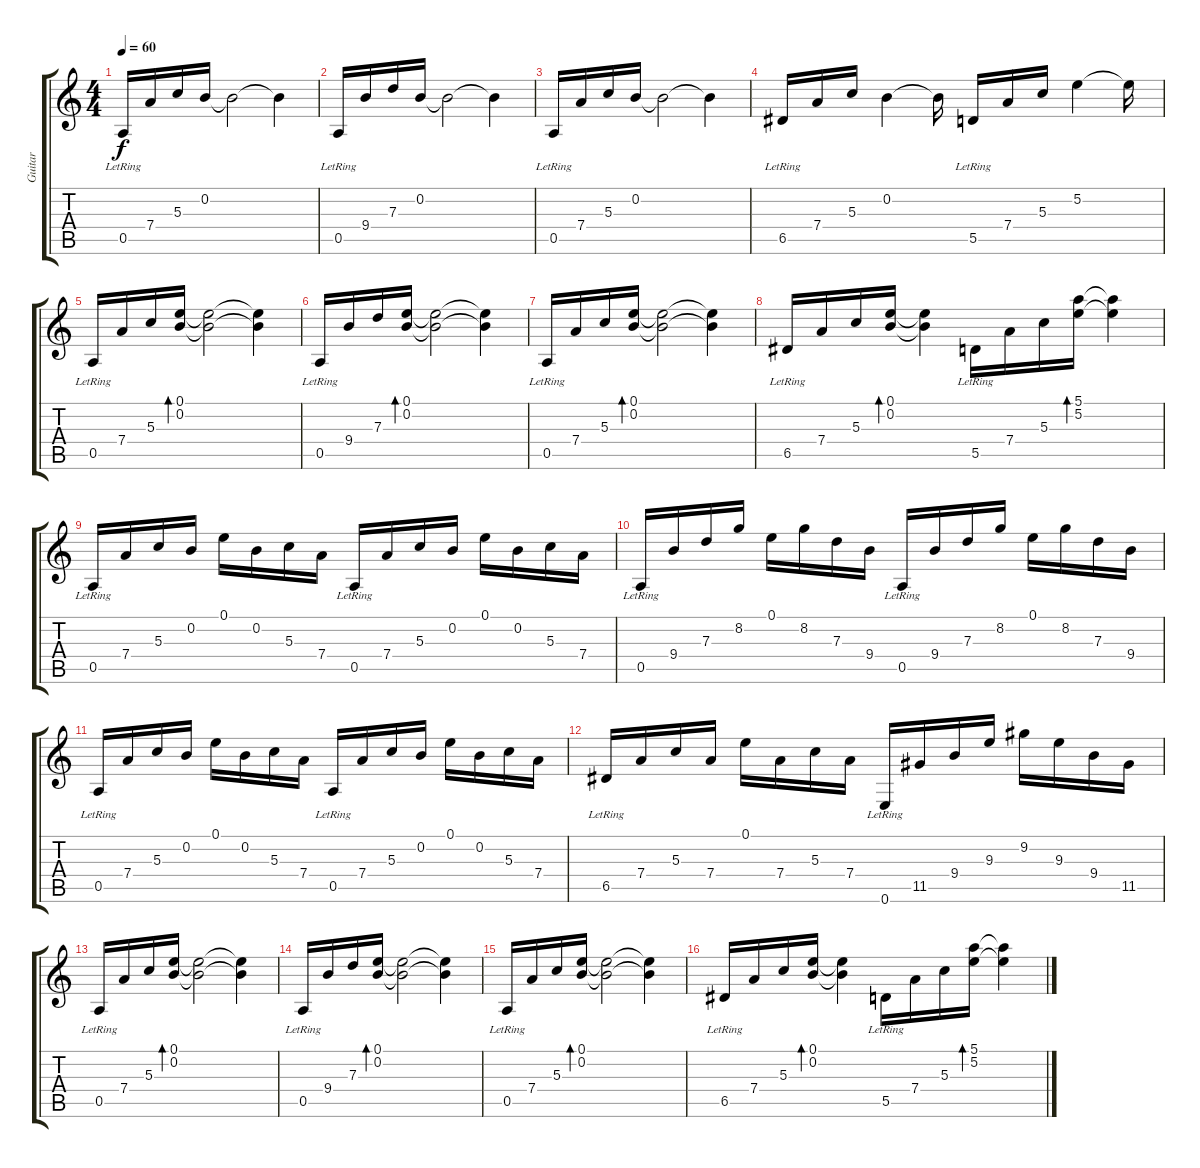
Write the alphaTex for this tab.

\track ("Guitar" "Guitar") {instrument overdrivenguitar}
\staff {score tabs}
\tuning (E4 B3 G3 D3 A2 E2) {hide}
\ts (4 4)
\tempo 60
\clef g2
\ks c
0.5{lr}.16{dy f instrument acousticguitarsteel} 7.4.16 5.3.16 0.2.16 0.2{t}.2 0.2{t}.4 |
0.5{lr}.16 9.4.16 7.3.16 0.2.16 0.2{t}.2 0.2{t}.4 |
0.5{lr}.16 7.4.16 5.3.16 0.2.16 0.2{t}.2 0.2{t}.4 |
6.5{lr}.16 7.4.16 5.3.16 0.2.4 0.2{t}.16 5.5{lr}.16 7.4.16 5.3.16 5.2.4 5.2{t}.16 |
0.5{lr}.16 7.4.16 5.3.16 (0.1 0.2).16{bd 60} (0.1{t} 0.2{t}).2 (0.1{t} 0.2{t}).4 |
0.5{lr}.16 9.4.16 7.3.16 (0.1 0.2).16{bd 60} (0.1{t} 0.2{t}).2 (0.1{t} 0.2{t}).4 |
0.5{lr}.16 7.4.16 5.3.16 (0.1 0.2).16{bd 60} (0.1{t} 0.2{t}).2 (0.1{t} 0.2{t}).4 |
6.5{lr}.16 7.4.16 5.3.16 (0.1 0.2).16{bd 60} (0.1{t} 0.2{t}).4 5.5{lr}.16 7.4.16 5.3.16 (5.1 5.2).16{bd 60} (5.1{t} 5.2{t}).4 |
0.5{lr}.16 7.4.16 5.3.16 0.2.16 0.1.16 0.2.16 5.3.16 7.4.16 0.5{lr}.16 7.4.16 5.3.16 0.2.16 0.1.16 0.2.16 5.3.16 7.4.16 |
0.5{lr}.16 9.4.16 7.3.16 8.2.16 0.1.16 8.2.16 7.3.16 9.4.16 0.5{lr}.16 9.4.16 7.3.16 8.2.16 0.1.16 8.2.16 7.3.16 9.4.16 |
0.5{lr}.16 7.4.16 5.3.16 0.2.16 0.1.16 0.2.16 5.3.16 7.4.16 0.5{lr}.16 7.4.16 5.3.16 0.2.16 0.1.16 0.2.16 5.3.16 7.4.16 |
6.5{lr}.16 7.4.16 5.3.16 7.4.16 0.1.16 7.4.16 5.3.16 7.4.16 0.6{lr}.16 11.5.16 9.4.16 9.3.16 9.2.16 9.3.16 9.4.16 11.5.16 |
0.5{lr}.16 7.4.16 5.3.16 (0.1 0.2).16{bd 60} (0.1{t} 0.2{t}).2 (0.1{t} 0.2{t}).4 |
0.5{lr}.16 9.4.16 7.3.16 (0.1 0.2).16{bd 60} (0.1{t} 0.2{t}).2 (0.1{t} 0.2{t}).4 |
0.5{lr}.16 7.4.16 5.3.16 (0.1 0.2).16{bd 60} (0.1{t} 0.2{t}).2 (0.1{t} 0.2{t}).4 |
6.5{lr}.16 7.4.16 5.3.16 (0.1 0.2).16{bd 60} (0.1{t} 0.2{t}).4 5.5{lr}.16 7.4.16 5.3.16 (5.1 5.2).16{bd 60} (5.1{t} 5.2{t}).4
